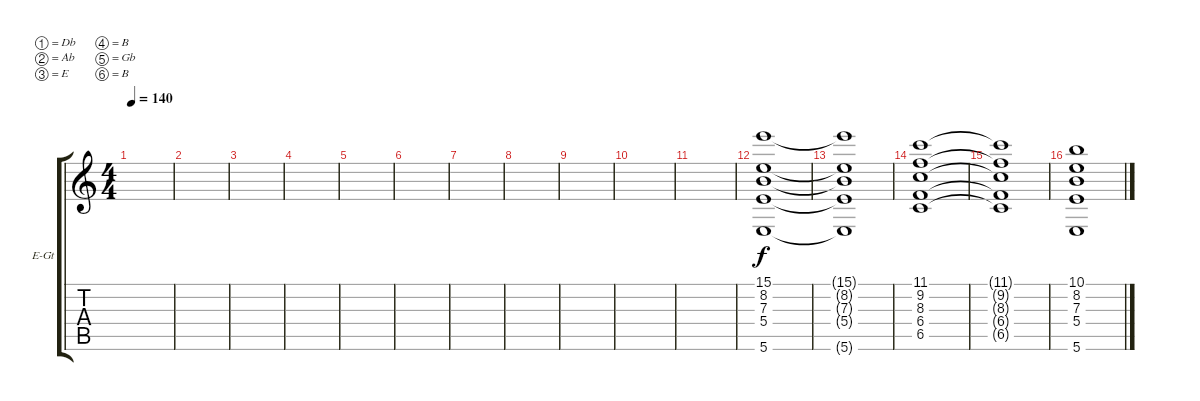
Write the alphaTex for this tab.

\defaultSystemsLayout 4
\bracketExtendMode groupsimilarinstruments
\firstSystemTrackNameOrientation horizontal
\otherSystemsTrackNameOrientation horizontal
\track ("Electric Guitar" "E-Gt") {instrument electricguitarclean}
\staff {score tabs}
\tuning (Db4 Ab3 E3 B2 Gb2 B1)
\ts (4 4)
\tempo 140
\clef g2
\ks c
|
|
|
|
|
|
|
|
|
|
|
(5.6 5.4 7.3 8.2 15.1).1 |
(15.1{t} 8.2{t} 7.3{t} 5.4{t} 5.6{t}).1 |
(11.1 9.2 8.3 6.4 6.5).1 |
(6.5{t} 6.4{t} 8.3{t} 9.2{t} 11.1{t}).1 |
(5.6 5.4 7.3 8.2 10.1).1
